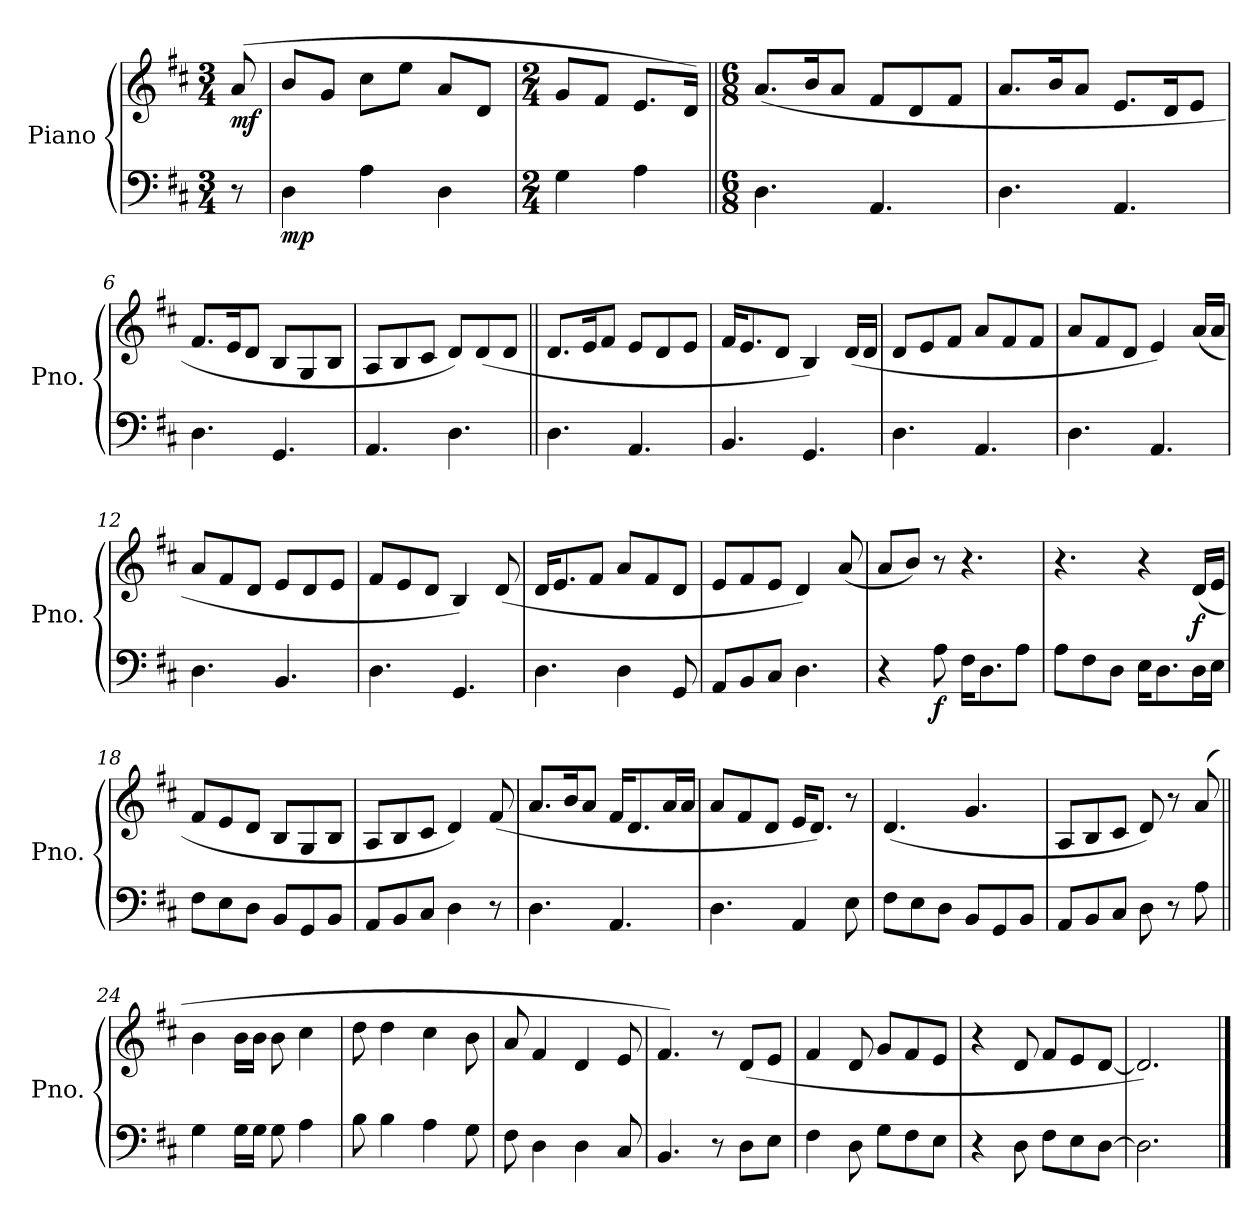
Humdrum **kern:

**kern	**kern	**dynam
*part1	*part1	*part1
*staff2	*staff1	*staff1/2
*I"Piano	*	*
*I'Pno.	*	*
*clefF4	*clefG2	*
*k[f#c#]	*k[f#c#]	*
*D:	*D:	*
*M3/4	*M3/4	*
*MM56	*MM56	*
=1	=1	=1
!	!	!LO:DY:b
8r	(>8a/	mf
=2	=2	=2
!	!	!LO:DY:b=2
4D\	8b/L	mp
.	8g/J	.
4A\	8cc#\L	.
.	8ee\J	.
4D\	8a/L	.
.	8d/J	.
=3	=3	=3
*M2/4	*M2/4	*
4G\	8g/L	.
.	8f#/J	.
4A\	8.e/L	.
.	16d/Jk)	.
=4||	=4||	=4||
*M6/8	*M6/8	*
*	*MM120	*
!	!	!LO:DY:b=2
!	!	!LO:DY:n=1:b
4.D\	(>8.a/L	mf f
.	16b/K	.
.	8a/J	.
4.AA/	8f#/L	.
.	8d/	.
.	8f#/J	.
=5	=5	=5
4.D\	8.a/L	.
.	16b/K	.
.	8a/J	.
4.AA/	8.e/L	.
.	16d/K	.
.	8e/J	.
=6	=6	=6
4.D\	8.f#/L	.
.	16e/K	.
.	8d/J	.
4.GG/	8B/L	.
.	8G/	.
.	8B/J	.
=7	=7	=7
4.AA/	8A/L	.
.	8B/	.
.	8c#/J	.
4.D\	8d/L)	.
.	(>8d/	.
.	8d/J	.
=8||	=8||	=8||
4.D\	8.d/L	.
.	16e/K	.
.	8f#/J	.
4.AA/	8e/L	.
.	8d/	.
.	8e/J	.
=9	=9	=9
4.BB/	16f#/KL	.
.	8.e/	.
.	8d/J	.
4.GG/	4B/)	.
.	(>16d/LL	.
.	16d/JJ	.
=10	=10	=10
4.D\	8d/L	.
.	8e/	.
.	8f#/J	.
4.AA/	8a/L	.
.	8f#/	.
.	8f#/J	.
=11	=11	=11
4.D\	8a/L	.
.	8f#/	.
.	8d/J	.
4.AA/	4e/)	.
.	(>16a/LL	.
.	16a/JJ	.
=12	=12	=12
4.D\	8a/L	.
.	8f#/	.
.	8d/J	.
4.BB/	8e/L	.
.	8d/	.
.	8e/J	.
=13	=13	=13
4.D\	8f#/L	.
.	8e/	.
.	8d/J	.
4.GG/	4B/)	.
.	(>8d/	.
=14	=14	=14
4.D\	16d/KL	.
.	8.e/	.
.	8f#/J	.
4D\	8a/L	.
.	8f#/	.
8GG/	8d/J	.
=15	=15	=15
8AA/L	8e/L	.
8BB/	8f#/	.
8C#/J	8e/J	.
4.D\	4d/)	.
.	(<8a/	.
=16	=16	=16
4r	8a/L	.
.	8b/J)	.
!	!	!LO:DY:b=2
8A\	8r	f
16F#\KL	4.r	.
8.D\	.	.
8A\J	.	.
=17	=17	=17
8A\L	4.r	.
8F#\	.	.
8D\J	.	.
16E\KL	4r	.
8.D\	.	.
!	!	!LO:DY:b
16D\L	(>16d/LL	f
16E\JJ	16e/JJ	.
=18	=18	=18
8F#\L	8f#/L	.
8E\	8e/	.
8D\J	8d/J	.
8BB/L	8B/L	.
8GG/	8G/	.
8BB/J	8B/J	.
=19	=19	=19
8AA/L	8A/L	.
8BB/	8B/	.
8C#/J	8c#/J	.
4D\	4d/)	.
8r	(>8f#/	.
=20	=20	=20
4.D\	8.a/L	.
.	16b/K	.
.	8a/J	.
4.AA/	16f#/KL	.
.	8.d/	.
.	16a/L	.
.	16a/JJ	.
=21	=21	=21
4.D\	8a/L	.
.	8f#/	.
.	8d/J	.
4AA/	16e/KL	.
.	8.d/J)	.
8E\	8r	.
=22	=22	=22
8F#\L	(>4.d/	.
8E\	.	.
8D\J	.	.
8BB/L	4.g/	.
8GG/	.	.
8BB/J	.	.
=23	=23	=23
8AA/L	8A/L	.
8BB/	8B/	.
8C#/J	8c#/J	.
8D\	8d/)	.
8r	8r	.
8A\	(>8a/	.
=24||	=24||	=24||
4G\	4b\	.
16G\LL	16b\LL	.
16G\JJ	16b\JJ	.
8G\	8b\	.
4A\	4cc#\	.
=25	=25	=25
8B\	8dd\	.
4B\	4dd\	.
4A\	4cc#\	.
8G\	8b\	.
=26	=26	=26
8F#\	8a/	.
4D\	4f#/	.
4D\	4d/	.
8C#/	8e/	.
=27	=27	=27
4.BB/	4.f#/)	.
8r	8r	.
8D\L	(>8d/L	.
8E\J	8e/J	.
=28	=28	=28
4F#\	4f#/	.
8D\	8d/	.
8G\L	8g/L	.
8F#\	8f#/	.
8E\J	8e/J	.
=29	=29	=29
4r	4r	.
8D\	8d/	.
8F#\L	8f#/L	.
8E\	8e/	.
[8D\J	[8d/J	.
=30	=30	=30
2.D\]	2.d/])	.
==	==	==
*-	*-	*-
